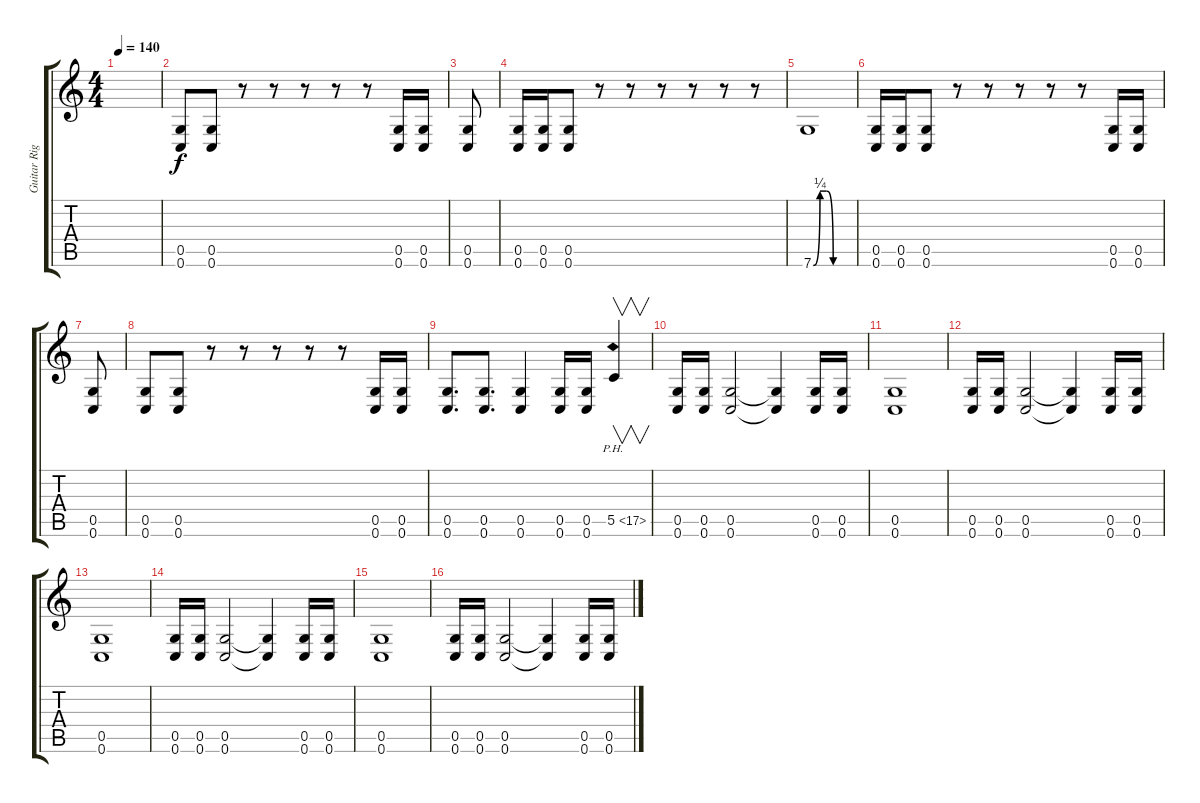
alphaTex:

\track ("Guitar Right" "Guitar Rig") {instrument distortionguitar}
\staff {score tabs}
\tuning (D4 A3 F3 C3 G2 C2) {hide}
\ts (4 4)
\tempo 140
\clef g2
\ks c
|
(0.5 0.6).8 (0.5 0.6).8 r.8 r.8 r.8 r.8 r.8 (0.5 0.6).16 (0.5 0.6).16 |
(0.5 0.6).8 |
(0.5 0.6).16 (0.5 0.6).16 (0.5 0.6).8 r.8 r.8 r.8 r.8 r.8 r.8 |
7.6{be (custom 0 0 10 1 20 1 30 0 60 0)}.1 |
(0.5 0.6).16 (0.5 0.6).16 (0.5 0.6).8 r.8 r.8 r.8 r.8 r.8 (0.5 0.6).16 (0.5 0.6).16 |
(0.5 0.6).8 |
(0.5 0.6).8 (0.5 0.6).8 r.8 r.8 r.8 r.8 r.8 (0.5 0.6).16 (0.5 0.6).16 |
(0.5 0.6).8{d} (0.5 0.6).8{d} (0.5 0.6).4 (0.5 0.6).16 (0.5 0.6).16 5.5{ph 12}.4{v} |
(0.5 0.6).16 (0.5 0.6).16 (0.5 0.6).2 (0.5{t} 0.6{t}).4 (0.5 0.6).16 (0.5 0.6).16 |
(0.5 0.6).1 |
(0.5 0.6).16 (0.5 0.6).16 (0.5 0.6).2 (0.5{t} 0.6{t}).4 (0.5 0.6).16 (0.5 0.6).16 |
(0.5 0.6).1 |
(0.5 0.6).16 (0.5 0.6).16 (0.5 0.6).2 (0.5{t} 0.6{t}).4 (0.5 0.6).16 (0.5 0.6).16 |
(0.5 0.6).1 |
(0.5 0.6).16 (0.5 0.6).16 (0.5 0.6).2 (0.5{t} 0.6{t}).4 (0.5 0.6).16 (0.5 0.6).16
